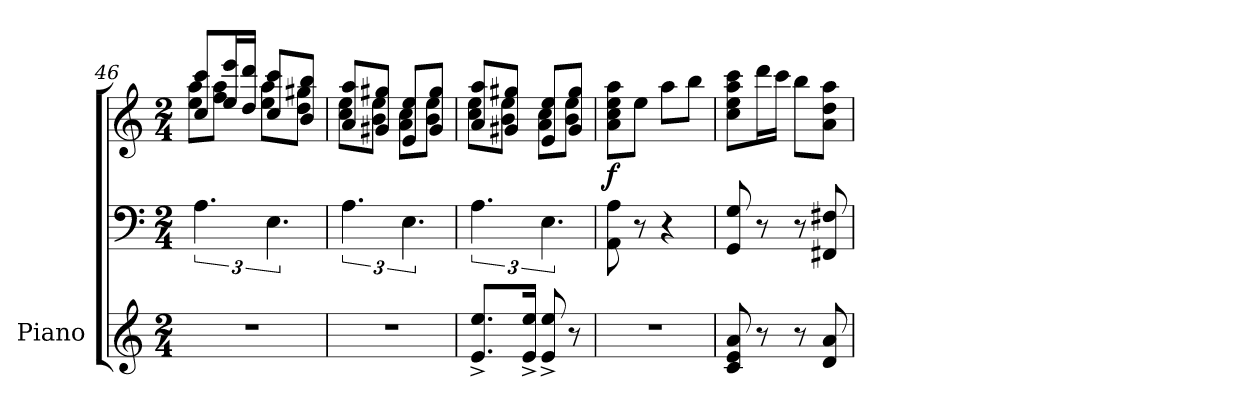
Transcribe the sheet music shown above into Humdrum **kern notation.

**kern	**kern	**kern	**dynam
*part1	*part1	*part1	*part1
*staff3	*staff2	*staff1	*staff1/2/3
*I"Piano	*	*	*
*I'Pno.	*	*	*
*clefG2	*clefF4	*clefG2	*
*k[]	*k[]	*k[]	*
*M2/4	*M2/4	*M2/4	*
=46	=46	=46	=46
*	*	*^	*
2r	6.A\	8cc/ 8ccc/L	8ee\ 8aa\L	.
.	.	16ee/ 16eee/L	8ff\ 8aa\J	.
.	.	16dd/ 16ddd/JJ	.	.
.	6.E\	8cc/ 8ccc/L	8ee\ 8aa\L	.
.	.	8b/ 8bb/J	8dd\ 8gg#X\J	.
=47	=47	=47	=47	=47
2r	6.A\	8a/ 8aa/L	8cc\ 8ee\L	.
.	.	8g#X/ 8gg#X/J	8b\ 8ee\J	.
.	6.E\	8e/ 8ee/L	8a\ 8cc\L	.
.	.	8g#/ 8gg#/J	8b\ 8ee\J	.
!!LO:PB:g=z	!!
=48	=48	=48	=48	=48
8.e/^ 8.ee/^L	6.A\	8a/ 8aa/L	8cc\ 8ee\L	.
.	.	8g#X/ 8gg#X/J	8b\ 8ee\J	.
16e/^ 16ee/^Jk	.	.	.	.
8e/^ 8ee/^	6.E\	8e/ 8ee/L	8a\ 8cc\L	.
8r	.	8g#/ 8gg#/J	8b\ 8ee\J	.
=49	=49	=49	=49	=49
!	!	!	!	!LO:DY:b
*	*	*v	*v	*
2r	8AA\ 8A\	8a\ 8cc\ 8ee\ 8aa\L	f
.	8r	8ee\J	.
.	4r	8aa\L	.
.	.	8bb\J	.
=50	=50	=50	=50
8c/ 8e/ 8a/	8GG/ 8G/	8cc\ 8ee\ 8aa\ 8ccc\L	.
8r	8r	16ddd\L	.
.	.	16ccc\JJ	.
8r	8r	8bb\L	.
8d/ 8a/	8FF#X/ 8F#X/	8a\ 8dd\ 8aa\J	.
=	=	=	=
*-	*-	*-	*-
